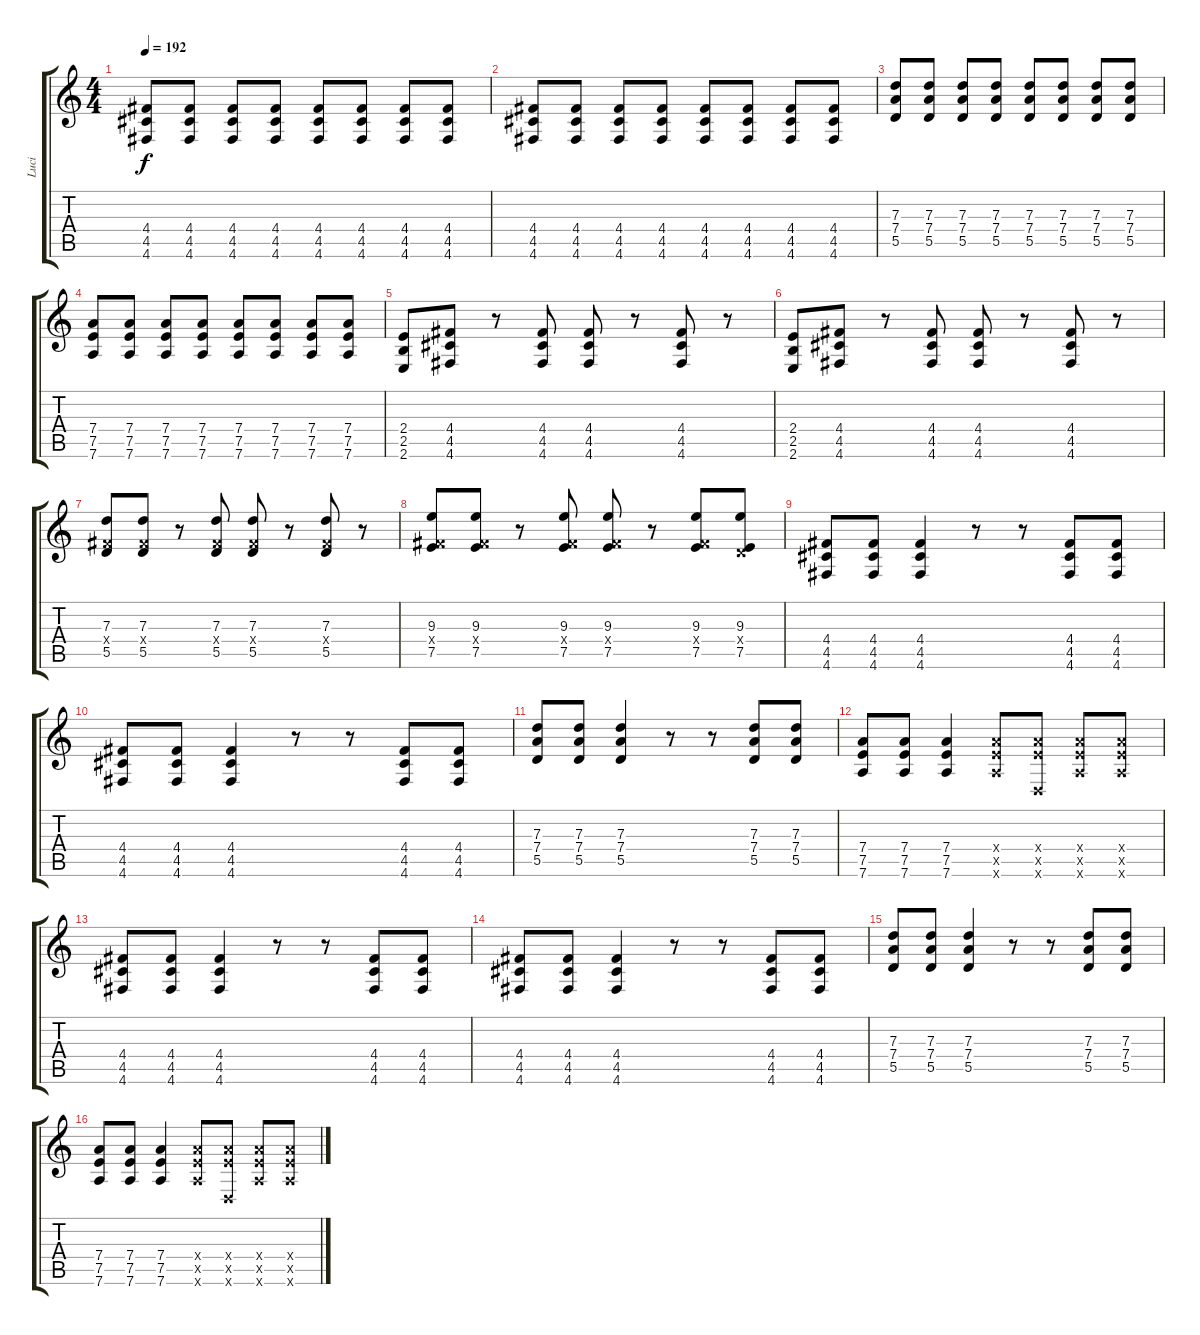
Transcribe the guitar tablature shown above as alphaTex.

\track ("Luci" "Luci") {instrument electricguitarjazz}
\staff {score tabs}
\tuning (E4 B3 G3 D3 A2 D2) {hide}
\ts (4 4)
\tempo 192
\clef g2
\ks c
(4.4 4.5 4.6).8{dy f instrument distortionguitar} (4.4 4.5 4.6).8 (4.4 4.5 4.6).8 (4.4 4.5 4.6).8 (4.4 4.5 4.6).8 (4.4 4.5 4.6).8 (4.4 4.5 4.6).8 (4.4 4.5 4.6).8 |
(4.4 4.5 4.6).8 (4.4 4.5 4.6).8 (4.4 4.5 4.6).8 (4.4 4.5 4.6).8 (4.4 4.5 4.6).8 (4.4 4.5 4.6).8 (4.4 4.5 4.6).8 (4.4 4.5 4.6).8 |
(7.3 7.4 5.5).8 (7.3 7.4 5.5).8 (7.3 7.4 5.5).8 (7.3 7.4 5.5).8 (7.3 7.4 5.5).8 (7.3 7.4 5.5).8 (7.3 7.4 5.5).8 (7.3 7.4 5.5).8 |
(7.4 7.5 7.6).8 (7.4 7.5 7.6).8 (7.4 7.5 7.6).8 (7.4 7.5 7.6).8 (7.4 7.5 7.6).8 (7.4 7.5 7.6).8 (7.4 7.5 7.6).8 (7.4 7.5 7.6).8 |
(2.4 2.5 2.6).8 (4.4 4.5 4.6).8 r.8 (4.4 4.5 4.6).8 (4.4 4.5 4.6).8 r.8 (4.4 4.5 4.6).8 r.8 |
(2.4 2.5 2.6).8 (4.4 4.5 4.6).8 r.8 (4.4 4.5 4.6).8 (4.4 4.5 4.6).8 r.8 (4.4 4.5 4.6).8 r.8 |
(7.3 4.4{x} 5.5).8 (7.3 4.4{x} 5.5).8 r.8 (7.3 4.4{x} 5.5).8 (7.3 4.4{x} 5.5).8 r.8 (7.3 4.4{x} 5.5).8 r.8 |
(9.3 4.4{x} 7.5).8 (9.3 4.4{x} 7.5).8 r.8 (9.3 4.4{x} 7.5).8 (9.3 4.4{x} 7.5).8 r.8 (9.3 4.4{x} 7.5).8 (9.3 0.4{x} 7.5).8 |
(4.4 4.5 4.6).8 (4.4 4.5 4.6).8 (4.4 4.5 4.6).4 r.8 r.8 (4.4 4.5 4.6).8 (4.4 4.5 4.6).8 |
(4.4 4.5 4.6).8 (4.4 4.5 4.6).8 (4.4 4.5 4.6).4 r.8 r.8 (4.4 4.5 4.6).8 (4.4 4.5 4.6).8 |
(7.3 7.4 5.5).8 (7.3 7.4 5.5).8 (7.3 7.4 5.5).4 r.8 r.8 (7.3 7.4 5.5).8 (7.3 7.4 5.5).8 |
(7.4 7.5 7.6).8 (7.4 7.5 7.6).8 (7.4 7.5 7.6).4 (7.4{x} 7.5{x} 7.6{x}).8 (7.4{x} 7.5{x} 0.6{x}).8 (7.4{x} 7.5{x} 7.6{x}).8 (7.4{x} 7.5{x} 7.6{x}).8 |
(4.4 4.5 4.6).8 (4.4 4.5 4.6).8 (4.4 4.5 4.6).4 r.8 r.8 (4.4 4.5 4.6).8 (4.4 4.5 4.6).8 |
(4.4 4.5 4.6).8 (4.4 4.5 4.6).8 (4.4 4.5 4.6).4 r.8 r.8 (4.4 4.5 4.6).8 (4.4 4.5 4.6).8 |
(7.3 7.4 5.5).8 (7.3 7.4 5.5).8 (7.3 7.4 5.5).4 r.8 r.8 (7.3 7.4 5.5).8 (7.3 7.4 5.5).8 |
(7.4 7.5 7.6).8 (7.4 7.5 7.6).8 (7.4 7.5 7.6).4 (7.4{x} 7.5{x} 7.6{x}).8 (7.4{x} 7.5{x} 0.6{x}).8 (7.4{x} 7.5{x} 7.6{x}).8 (7.4{x} 7.5{x} 7.6{x}).8
